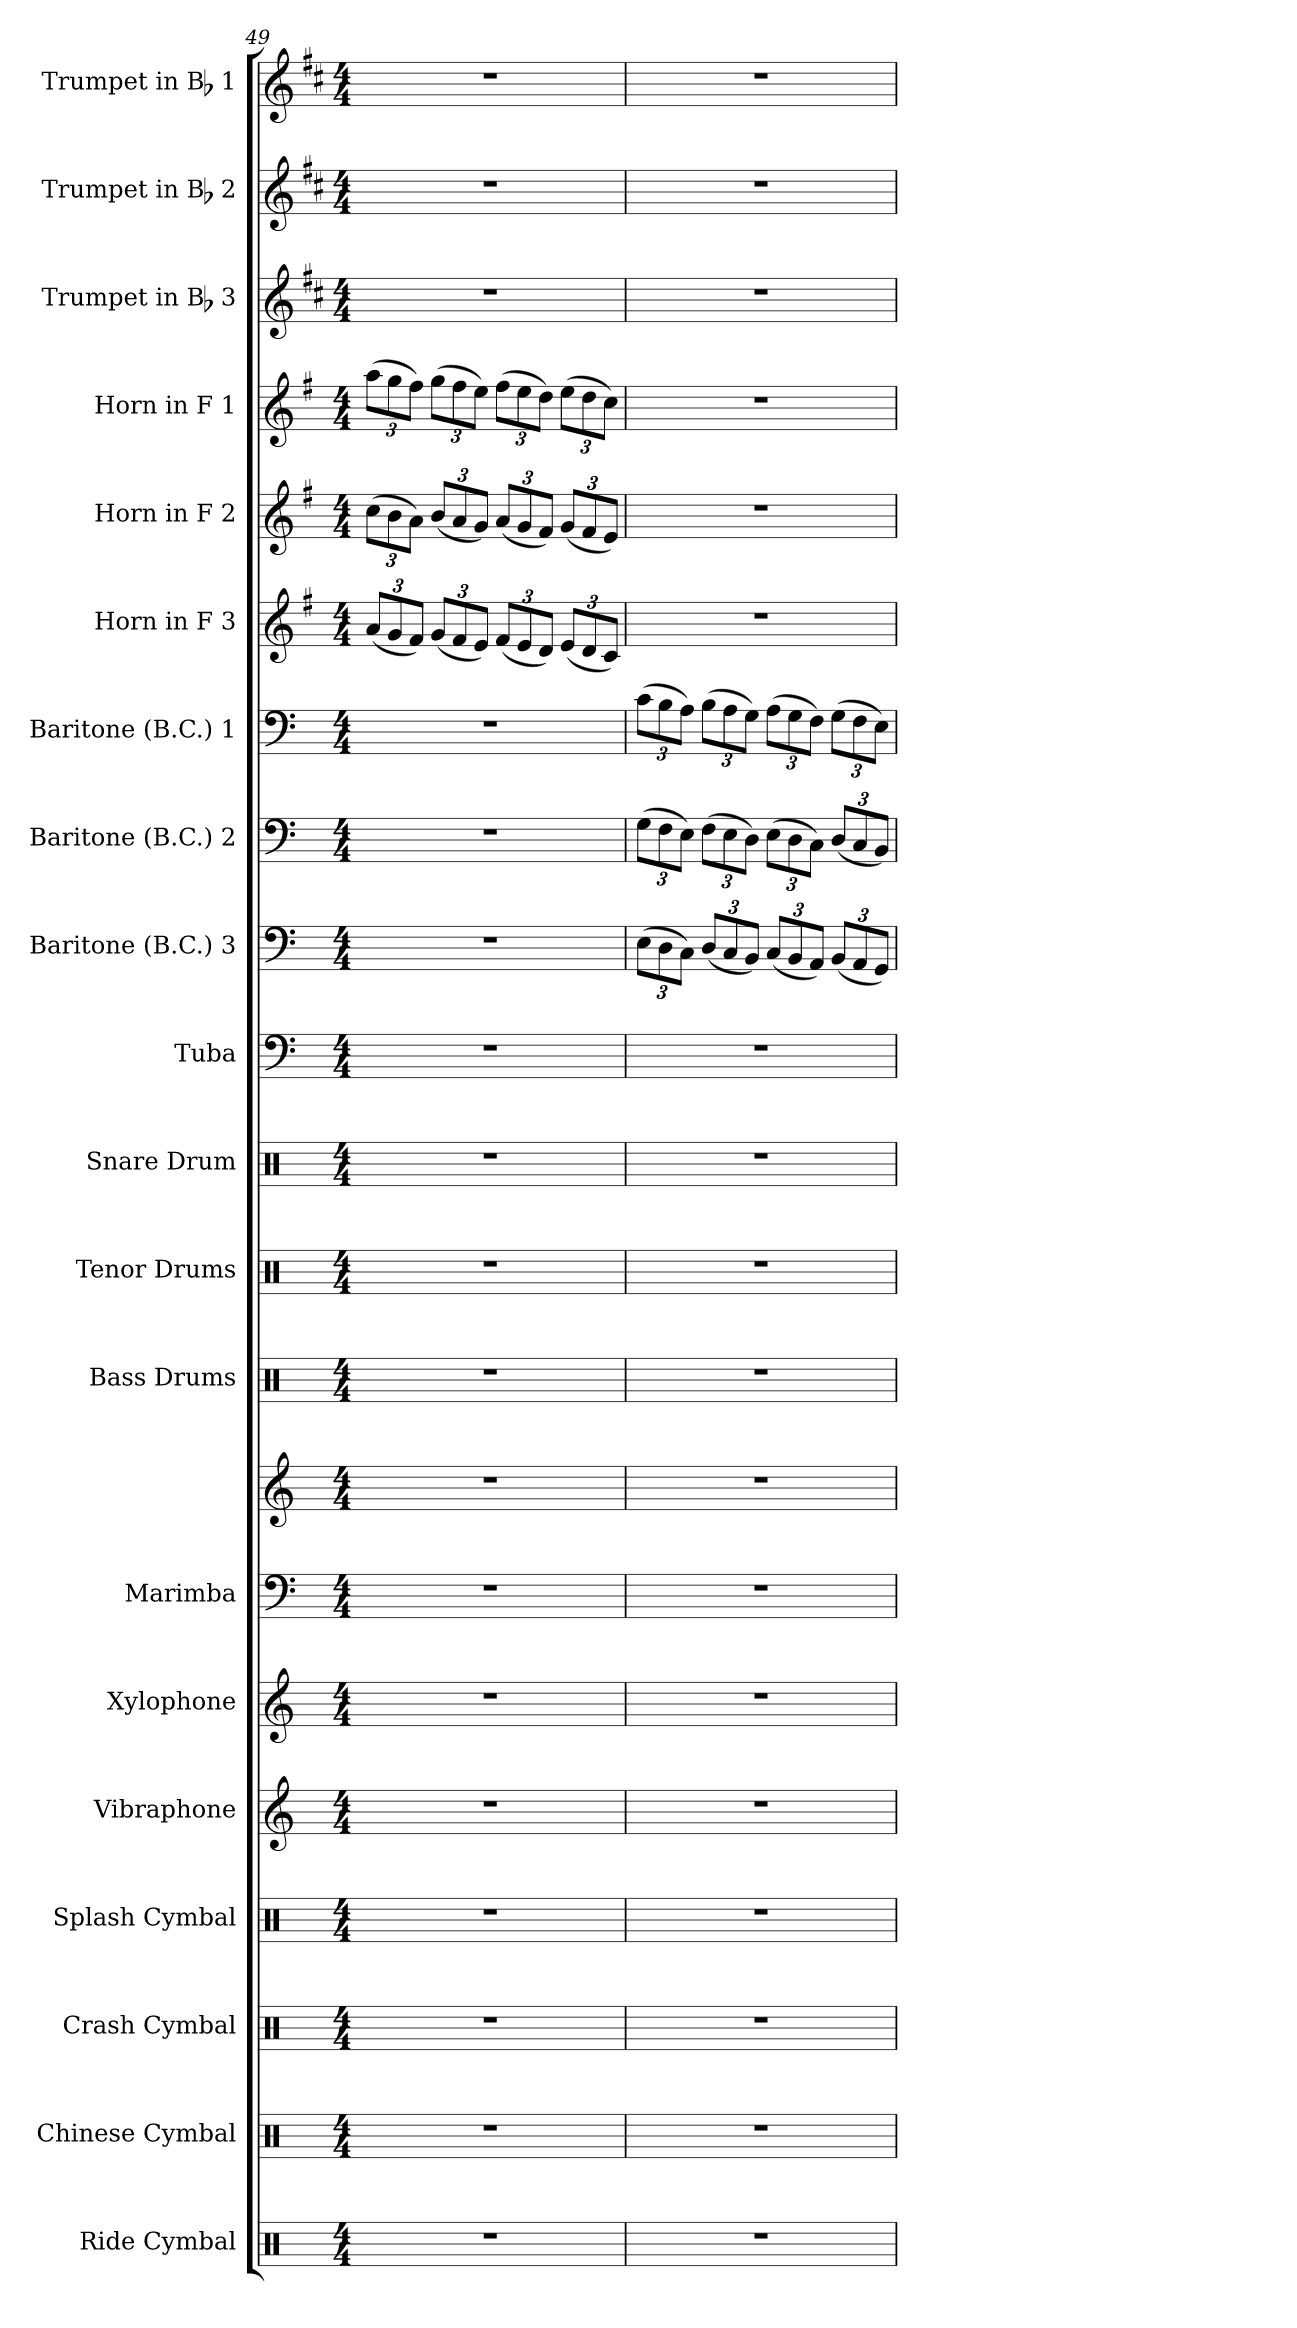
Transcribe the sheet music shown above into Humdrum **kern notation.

**kern	**kern	**kern	**kern	**kern	**kern	**kern	**kern	**kern	**kern	**kern	**kern	**kern	**kern	**kern	**kern	**kern	**kern	**kern	**kern	**kern
*part20	*part19	*part18	*part17	*part16	*part15	*part14	*part14	*part13	*part12	*part11	*part10	*part9	*part8	*part7	*part6	*part5	*part4	*part3	*part2	*part1
*staff21	*staff20	*staff19	*staff18	*staff17	*staff16	*staff15	*staff14	*staff13	*staff12	*staff11	*staff10	*staff9	*staff8	*staff7	*staff6	*staff5	*staff4	*staff3	*staff2	*staff1
*I"Ride Cymbal	*I"Chinese Cymbal	*I"Crash Cymbal	*I"Splash Cymbal	*I"Vibraphone	*I"Xylophone	*I"Marimba	*	*I"Bass Drums	*I"Tenor Drums	*I"Snare Drum	*I"Tuba	*I"Baritone (B.C.) 3	*I"Baritone (B.C.) 2	*I"Baritone (B.C.) 1	*I"Horn in F 3	*I"Horn in F 2	*I"Horn in F 1	*I"Trumpet in Bb 3	*I"Trumpet in Bb 2	*I"Trumpet in Bb 1
*I'R. Cym.	*I'Ch. Cym.	*I'Cr. Cym.	*I'Sp. Cym.	*I'Vib.	*I'Xyl.	*I'Mrm.	*	*I'BD	*I'TD	*I'SD	*I'Tuba	*I'Bar. 3	*I'Bar. 2	*I'Bar. 1	*I'Hn. 3	*I'Hn. 2	*I'Hn. 1	*	*	*
*clefX	*clefX	*clefX	*clefX	*clefG2	*clefG2	*clefF4	*clefG2	*clefX	*clefX	*clefX	*clefF4	*clefF4	*clefF4	*clefF4	*clefG2	*clefG2	*clefG2	*clefG2	*clefG2	*clefG2
*	*	*	*	*	*ITrd-7c-12	*	*	*	*	*	*	*	*	*	*ITrd4c7	*ITrd4c7	*ITrd4c7	*ITrd1c2	*ITrd1c2	*ITrd1c2
*k[]	*k[]	*k[]	*k[]	*k[]	*k[]	*k[]	*k[]	*k[]	*k[]	*k[]	*k[]	*k[]	*k[]	*k[]	*k[]	*k[]	*k[]	*k[]	*k[]	*k[]
*M4/4	*M4/4	*M4/4	*M4/4	*M4/4	*M4/4	*M4/4	*M4/4	*M4/4	*M4/4	*M4/4	*M4/4	*M4/4	*M4/4	*M4/4	*M4/4	*M4/4	*M4/4	*M4/4	*M4/4	*M4/4
*	*	*	*	*	*	*	*	*	*	*	*	*	*	*	*Xbrackettup	*Xbrackettup	*Xbrackettup	*	*	*
=49	=49	=49	=49	=49	=49	=49	=49	=49	=49	=49	=49	=49	=49	=49	=49	=49	=49	=49	=49	=49
1r	1r	1r	1r	1r	1r	1r	1r	1r	1r	1r	1r	1r	1r	1r	(12d/L	(12f\L	(12dd\L	1r	1r	1r
.	.	.	.	.	.	.	.	.	.	.	.	.	.	.	12c/	12e\	12cc\	.	.	.
.	.	.	.	.	.	.	.	.	.	.	.	.	.	.	12B/J)	12d\J)	12b\J)	.	.	.
.	.	.	.	.	.	.	.	.	.	.	.	.	.	.	(12c/L	(12e/L	(12cc\L	.	.	.
.	.	.	.	.	.	.	.	.	.	.	.	.	.	.	12B/	12d/	12b\	.	.	.
.	.	.	.	.	.	.	.	.	.	.	.	.	.	.	12A/J)	12c/J)	12a\J)	.	.	.
.	.	.	.	.	.	.	.	.	.	.	.	.	.	.	(12B/L	(12d/L	(12b\L	.	.	.
.	.	.	.	.	.	.	.	.	.	.	.	.	.	.	12A/	12c/	12a\	.	.	.
.	.	.	.	.	.	.	.	.	.	.	.	.	.	.	12G/J)	12B/J)	12g\J)	.	.	.
.	.	.	.	.	.	.	.	.	.	.	.	.	.	.	(12A/L	(12c/L	(12a\L	.	.	.
.	.	.	.	.	.	.	.	.	.	.	.	.	.	.	12G/	12B/	12g\	.	.	.
.	.	.	.	.	.	.	.	.	.	.	.	.	.	.	12F/J)	12A/J)	12f\J)	.	.	.
!!LO:PB:g=z
=50	=50	=50	=50	=50	=50	=50	=50	=50	=50	=50	=50	=50	=50	=50	=50	=50	=50	=50	=50	=50
*	*	*	*	*	*	*	*	*	*	*	*	*Xbrackettup	*Xbrackettup	*Xbrackettup	*	*	*	*	*	*
1r	1r	1r	1r	1r	1r	1r	1r	1r	1r	1r	1r	(12E\L	(12G\L	(12c\L	1r	1r	1r	1r	1r	1r
.	.	.	.	.	.	.	.	.	.	.	.	12D\	12F\	12B\	.	.	.	.	.	.
.	.	.	.	.	.	.	.	.	.	.	.	12C\J)	12E\J)	12A\J)	.	.	.	.	.	.
.	.	.	.	.	.	.	.	.	.	.	.	(12D/L	(12F\L	(12B\L	.	.	.	.	.	.
.	.	.	.	.	.	.	.	.	.	.	.	12C/	12E\	12A\	.	.	.	.	.	.
.	.	.	.	.	.	.	.	.	.	.	.	12BB/J)	12D\J)	12G\J)	.	.	.	.	.	.
.	.	.	.	.	.	.	.	.	.	.	.	(12C/L	(12E\L	(12A\L	.	.	.	.	.	.
.	.	.	.	.	.	.	.	.	.	.	.	12BB/	12D\	12G\	.	.	.	.	.	.
.	.	.	.	.	.	.	.	.	.	.	.	12AA/J)	12C\J)	12F\J)	.	.	.	.	.	.
.	.	.	.	.	.	.	.	.	.	.	.	(12BB/L	(12D/L	(12G\L	.	.	.	.	.	.
.	.	.	.	.	.	.	.	.	.	.	.	12AA/	12C/	12F\	.	.	.	.	.	.
.	.	.	.	.	.	.	.	.	.	.	.	12GG/J)	12BB/J)	12E\J)	.	.	.	.	.	.
=	=	=	=	=	=	=	=	=	=	=	=	=	=	=	=	=	=	=	=	=
*-	*-	*-	*-	*-	*-	*-	*-	*-	*-	*-	*-	*-	*-	*-	*-	*-	*-	*-	*-	*-
